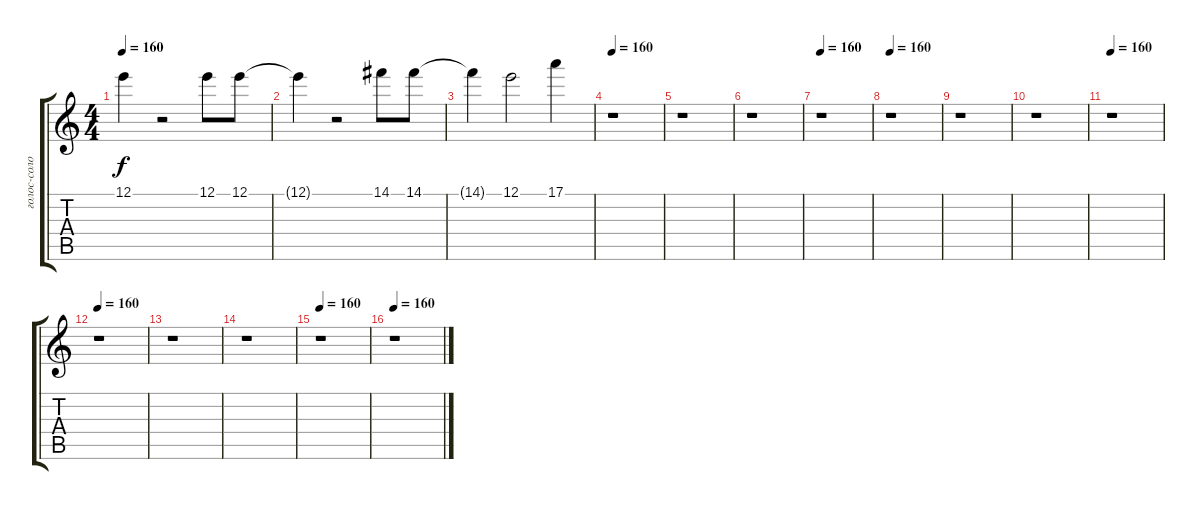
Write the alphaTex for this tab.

\track ("голос-соло" "голос-соло") {instrument overdrivenguitar}
\staff {score tabs}
\tuning (E4 B3 G3 D3 A2 E2) {hide}
\ts (4 4)
\tempo 160
\clef g2
\ks c
12.1{t}.4{dy f} r.2 12.1.8 12.1.8 |
12.1{t}.4 r.2 14.1.8 14.1.8 |
14.1{t}.4 12.1.2 17.1.4 |
\tempo 160
r.1 |
r.1 |
r.1 |
\tempo 160
r.1 |
\tempo 160
r.1 |
r.1 |
r.1 |
\tempo 160
r.1 |
\tempo 160
r.1 |
r.1 |
r.1 |
\tempo 160
r.1 |
\tempo 160
r.1
